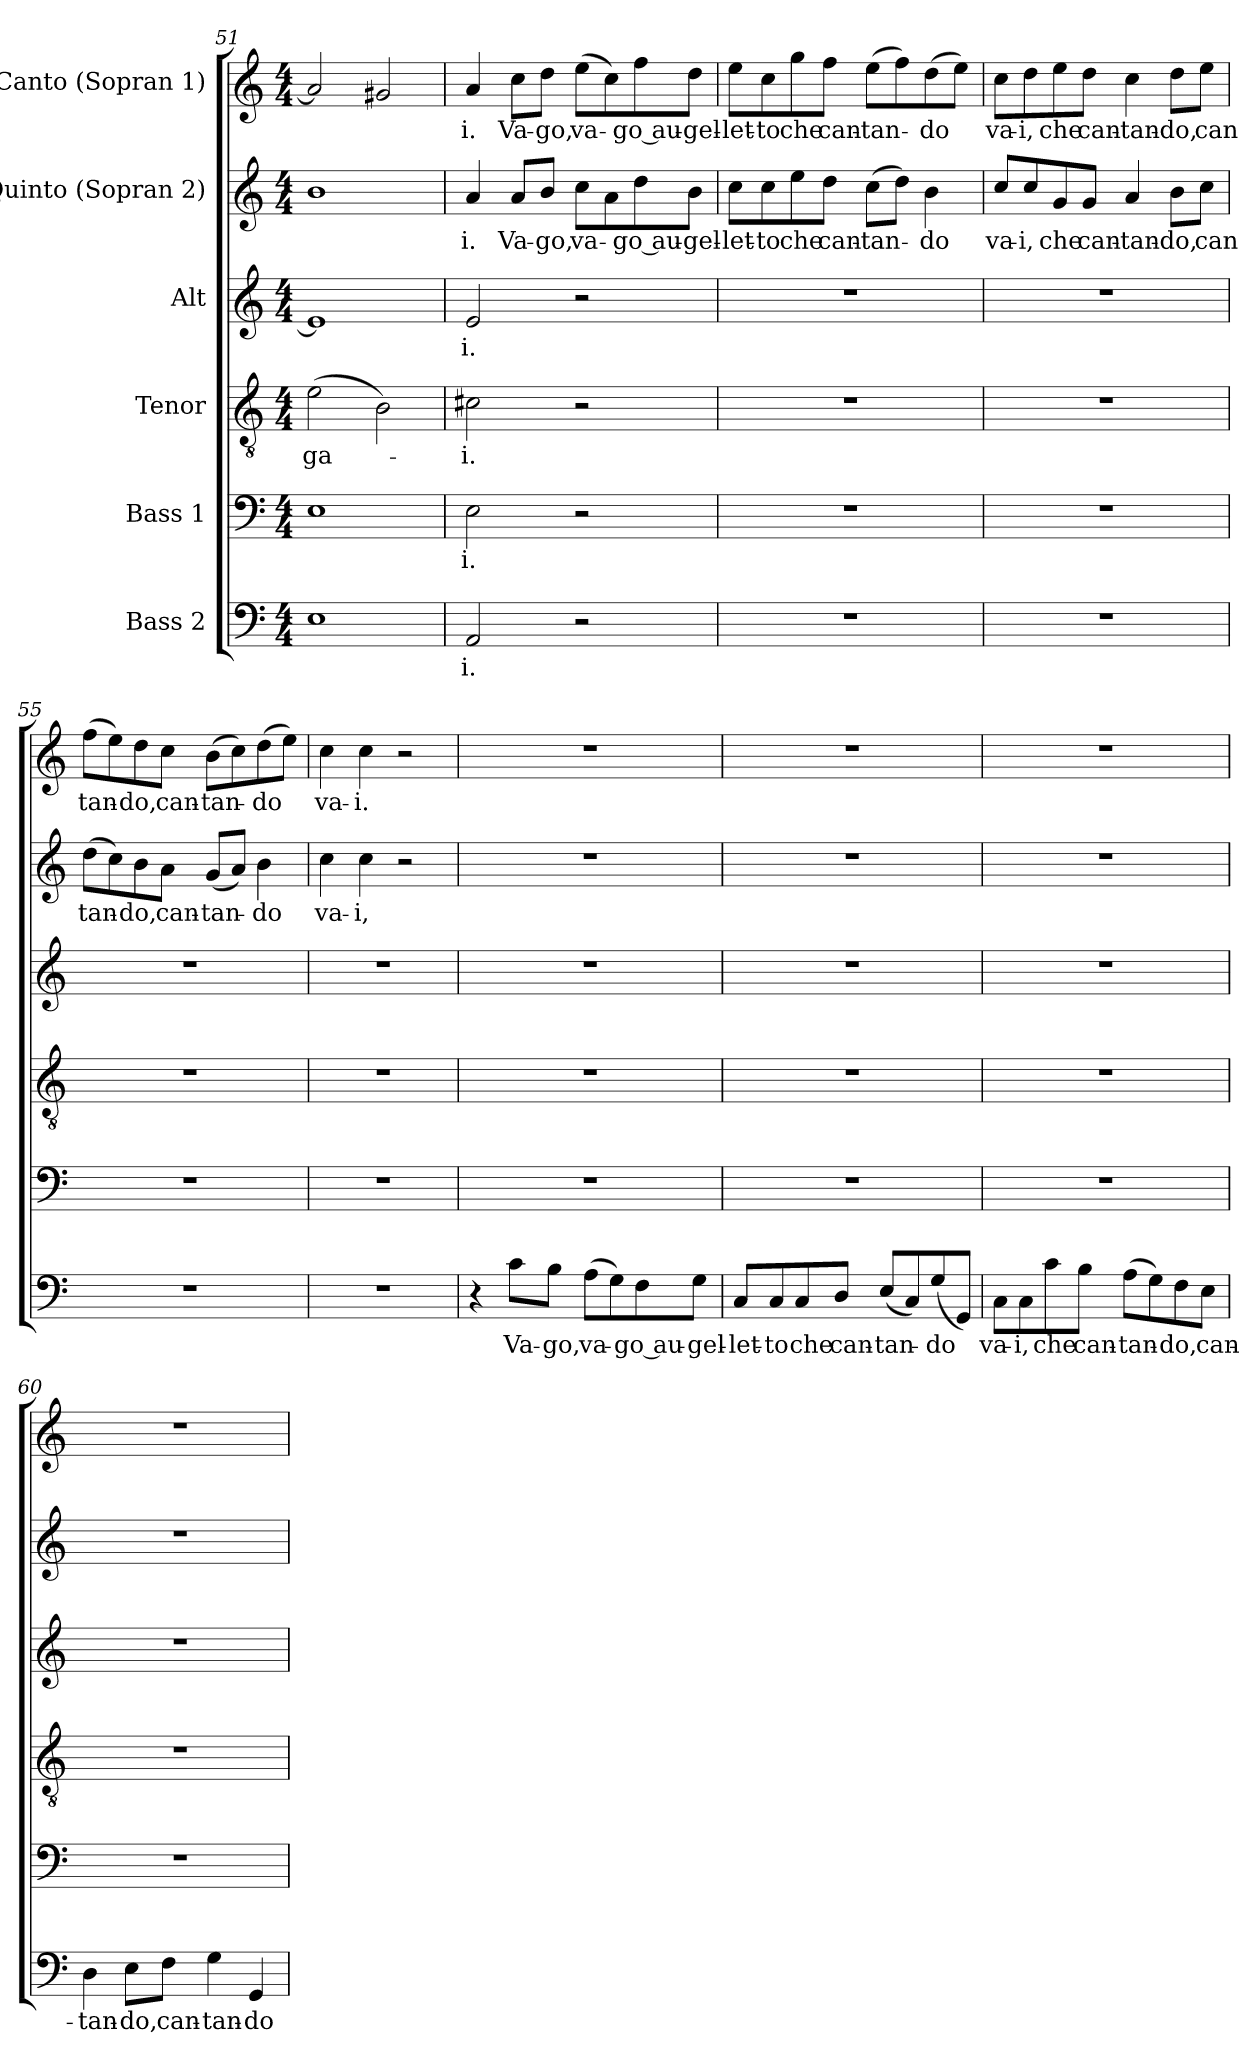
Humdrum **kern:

**kern	**text	**kern	**text	**kern	**text	**kern	**text	**kern	**text	**kern	**text
*part6	*part6	*part5	*part5	*part4	*part4	*part3	*part3	*part2	*part2	*part1	*part1
*staff6	*staff6	*staff5	*staff5	*staff4	*staff4	*staff3	*staff3	*staff2	*staff2	*staff1	*staff1
*I"Bass 2	*	*I"Bass 1	*	*I"Tenor	*	*I"Alt	*	*I"Quinto (Sopran 2)	*	*I"Canto  (Sopran 1)	*
*clefF4	*	*clefF4	*	*clefGv2	*	*clefG2	*	*clefG2	*	*clefG2	*
*k[]	*	*k[]	*	*k[]	*	*k[]	*	*k[]	*	*k[]	*
*M4/4	*	*M4/4	*	*M4/4	*	*M4/4	*	*M4/4	*	*M4/4	*
=51	=51	=51	=51	=51	=51	=51	=51	=51	=51	=51	=51
!	!	!	!	!	!LO:LY:b	!	!	!	!	!	!
1E	.	1E	.	(>2e\	ga-	1e]	.	1b	.	2a/]	.
.	.	.	.	2B\)	.	.	.	.	.	2g#X/	.
!!LO:PB:g=z
=52	=52	=52	=52	=52	=52	=52	=52	=52	=52	=52	=52
!	!LO:LY:b	!	!LO:LY:b	!	!LO:LY:b	!	!LO:LY:b	!	!LO:LY:b	!	!LO:LY:b
2AA/	-i.	2E\	-i.	2c#X\	-i.	2e/	-i.	4a/	-i.	4a/	-i.
!	!	!	!	!	!	!	!	!	!LO:LY:b	!	!LO:LY:b
.	.	.	.	.	.	.	.	8a/L	Va-	8cc\L	Va-
!	!	!	!	!	!	!	!	!	!LO:LY:b	!	!LO:LY:b
.	.	.	.	.	.	.	.	8b/J	-go,	8dd\J	-go,
!	!	!	!	!	!	!	!	!	!LO:LY:b	!	!LO:LY:b
2r	.	2r	.	2r	.	2r	.	8cc\L	va-	(>8ee\L	va-
.	.	.	.	.	.	.	.	8a\	.	8cc\)	.
!	!	!	!	!	!	!	!	!	!LO:LY:b	!	!LO:LY:b
.	.	.	.	.	.	.	.	8dd\	-go au-	8ff\	-go au-
!	!	!	!	!	!	!	!	!	!LO:LY:b	!	!LO:LY:b
.	.	.	.	.	.	.	.	8b\J	-gel-	8dd\J	-gel-
=53	=53	=53	=53	=53	=53	=53	=53	=53	=53	=53	=53
!	!	!	!	!	!	!	!	!	!LO:LY:b	!	!LO:LY:b
1r	.	1r	.	1r	.	1r	.	8cc\L	-let-	8ee\L	-let-
!	!	!	!	!	!	!	!	!	!LO:LY:b	!	!LO:LY:b
.	.	.	.	.	.	.	.	8cc\	-to	8cc\	-to
!	!	!	!	!	!	!	!	!	!LO:LY:b	!	!LO:LY:b
.	.	.	.	.	.	.	.	8ee\	che	8gg\	che
!	!	!	!	!	!	!	!	!	!LO:LY:b	!	!LO:LY:b
.	.	.	.	.	.	.	.	8dd\J	can-	8ff\J	can-
!	!	!	!	!	!	!	!	!	!LO:LY:b	!	!LO:LY:b
.	.	.	.	.	.	.	.	(>8cc\L	-tan-	(>8ee\L	-tan-
.	.	.	.	.	.	.	.	8dd\J)	.	8ff\)	.
!	!	!	!	!	!	!	!	!	!LO:LY:b	!	!LO:LY:b
.	.	.	.	.	.	.	.	4b\	-do	(>8dd\	-do
.	.	.	.	.	.	.	.	.	.	8ee\J)	.
=54	=54	=54	=54	=54	=54	=54	=54	=54	=54	=54	=54
!	!	!	!	!	!	!	!	!	!LO:LY:b	!	!LO:LY:b
1r	.	1r	.	1r	.	1r	.	8cc/L	va-	8cc\L	va-
!	!	!	!	!	!	!	!	!	!LO:LY:b	!	!LO:LY:b
.	.	.	.	.	.	.	.	8cc/	-i,	8dd\	-i,
!	!	!	!	!	!	!	!	!	!LO:LY:b	!	!LO:LY:b
.	.	.	.	.	.	.	.	8g/	che	8ee\	che
!	!	!	!	!	!	!	!	!	!LO:LY:b	!	!LO:LY:b
.	.	.	.	.	.	.	.	8g/J	can-	8dd\J	can-
!	!	!	!	!	!	!	!	!	!LO:LY:b	!	!LO:LY:b
.	.	.	.	.	.	.	.	4a/	-tan-	4cc\	-tan-
!	!	!	!	!	!	!	!	!	!LO:LY:b	!	!LO:LY:b
.	.	.	.	.	.	.	.	8b\L	-do,	8dd\L	-do,
!	!	!	!	!	!	!	!	!	!LO:LY:b	!	!LO:LY:b
.	.	.	.	.	.	.	.	8cc\J	can	8ee\J	can
=55	=55	=55	=55	=55	=55	=55	=55	=55	=55	=55	=55
!	!	!	!	!	!	!	!	!	!LO:LY:b	!	!LO:LY:b
1r	.	1r	.	1r	.	1r	.	(>8dd\L	tan-	(>8ff\L	tan-
.	.	.	.	.	.	.	.	8cc\)	.	8ee\)	.
!	!	!	!	!	!	!	!	!	!LO:LY:b	!	!LO:LY:b
.	.	.	.	.	.	.	.	8b\	-do,	8dd\	-do,
!	!	!	!	!	!	!	!	!	!LO:LY:b	!	!LO:LY:b
.	.	.	.	.	.	.	.	8a\J	can-	8cc\J	can-
!	!	!	!	!	!	!	!	!	!LO:LY:b	!	!LO:LY:b
.	.	.	.	.	.	.	.	(<8g/L	-tan-	(>8b\L	-tan-
.	.	.	.	.	.	.	.	8a/J)	.	8cc\)	.
!	!	!	!	!	!	!	!	!	!LO:LY:b	!	!LO:LY:b
.	.	.	.	.	.	.	.	4b\	-do	(>8dd\	-do
.	.	.	.	.	.	.	.	.	.	8ee\J)	.
=56	=56	=56	=56	=56	=56	=56	=56	=56	=56	=56	=56
!	!	!	!	!	!	!	!	!	!LO:LY:b	!	!LO:LY:b
1r	.	1r	.	1r	.	1r	.	4cc\	va-	4cc\	va-
!	!	!	!	!	!	!	!	!	!LO:LY:b	!	!LO:LY:b
.	.	.	.	.	.	.	.	4cc\	-i,	4cc\	-i.
.	.	.	.	.	.	.	.	2r	.	2r	.
!!LO:LB:g=z
=57	=57	=57	=57	=57	=57	=57	=57	=57	=57	=57	=57
4r	.	1r	.	1r	.	1r	.	1r	.	1r	.
!	!LO:LY:b	!	!	!	!	!	!	!	!	!	!
8c\L	Va-	.	.	.	.	.	.	.	.	.	.
!	!LO:LY:b	!	!	!	!	!	!	!	!	!	!
8B\J	-go,	.	.	.	.	.	.	.	.	.	.
!	!LO:LY:b	!	!	!	!	!	!	!	!	!	!
(>8A\L	va-	.	.	.	.	.	.	.	.	.	.
8G\)	.	.	.	.	.	.	.	.	.	.	.
!	!LO:LY:b	!	!	!	!	!	!	!	!	!	!
8F\	-go au-	.	.	.	.	.	.	.	.	.	.
!	!LO:LY:b	!	!	!	!	!	!	!	!	!	!
8G\J	-gel-	.	.	.	.	.	.	.	.	.	.
=58	=58	=58	=58	=58	=58	=58	=58	=58	=58	=58	=58
!	!LO:LY:b	!	!	!	!	!	!	!	!	!	!
8C/L	-let-	1r	.	1r	.	1r	.	1r	.	1r	.
!	!LO:LY:b	!	!	!	!	!	!	!	!	!	!
8C/	-to	.	.	.	.	.	.	.	.	.	.
!	!LO:LY:b	!	!	!	!	!	!	!	!	!	!
8C/	che	.	.	.	.	.	.	.	.	.	.
!	!LO:LY:b	!	!	!	!	!	!	!	!	!	!
8D/J	can-	.	.	.	.	.	.	.	.	.	.
!	!LO:LY:b	!	!	!	!	!	!	!	!	!	!
(<8E/L	-tan-	.	.	.	.	.	.	.	.	.	.
8C/)	.	.	.	.	.	.	.	.	.	.	.
!	!LO:LY:b	!	!	!	!	!	!	!	!	!	!
(<8G/	-do	.	.	.	.	.	.	.	.	.	.
8GG/J)	.	.	.	.	.	.	.	.	.	.	.
=59	=59	=59	=59	=59	=59	=59	=59	=59	=59	=59	=59
!	!LO:LY:b	!	!	!	!	!	!	!	!	!	!
8C\L	va-	1r	.	1r	.	1r	.	1r	.	1r	.
!	!LO:LY:b	!	!	!	!	!	!	!	!	!	!
8C\	-i,	.	.	.	.	.	.	.	.	.	.
!	!LO:LY:b	!	!	!	!	!	!	!	!	!	!
8c\	che	.	.	.	.	.	.	.	.	.	.
!	!LO:LY:b	!	!	!	!	!	!	!	!	!	!
8B\J	can-	.	.	.	.	.	.	.	.	.	.
!	!LO:LY:b	!	!	!	!	!	!	!	!	!	!
(>8A\L	-tan-	.	.	.	.	.	.	.	.	.	.
8G\)	.	.	.	.	.	.	.	.	.	.	.
!	!LO:LY:b	!	!	!	!	!	!	!	!	!	!
8F\	-do,	.	.	.	.	.	.	.	.	.	.
!	!LO:LY:b	!	!	!	!	!	!	!	!	!	!
8E\J	can-	.	.	.	.	.	.	.	.	.	.
=60	=60	=60	=60	=60	=60	=60	=60	=60	=60	=60	=60
!	!LO:LY:b	!	!	!	!	!	!	!	!	!	!
4D\	-tan-	1r	.	1r	.	1r	.	1r	.	1r	.
!	!LO:LY:b	!	!	!	!	!	!	!	!	!	!
8E\L	-do,	.	.	.	.	.	.	.	.	.	.
!	!LO:LY:b	!	!	!	!	!	!	!	!	!	!
8F\J	can-	.	.	.	.	.	.	.	.	.	.
!	!LO:LY:b	!	!	!	!	!	!	!	!	!	!
4G\	-tan-	.	.	.	.	.	.	.	.	.	.
!	!LO:LY:b	!	!	!	!	!	!	!	!	!	!
4GG/	-do	.	.	.	.	.	.	.	.	.	.
=	=	=	=	=	=	=	=	=	=	=	=
*-	*-	*-	*-	*-	*-	*-	*-	*-	*-	*-	*-
